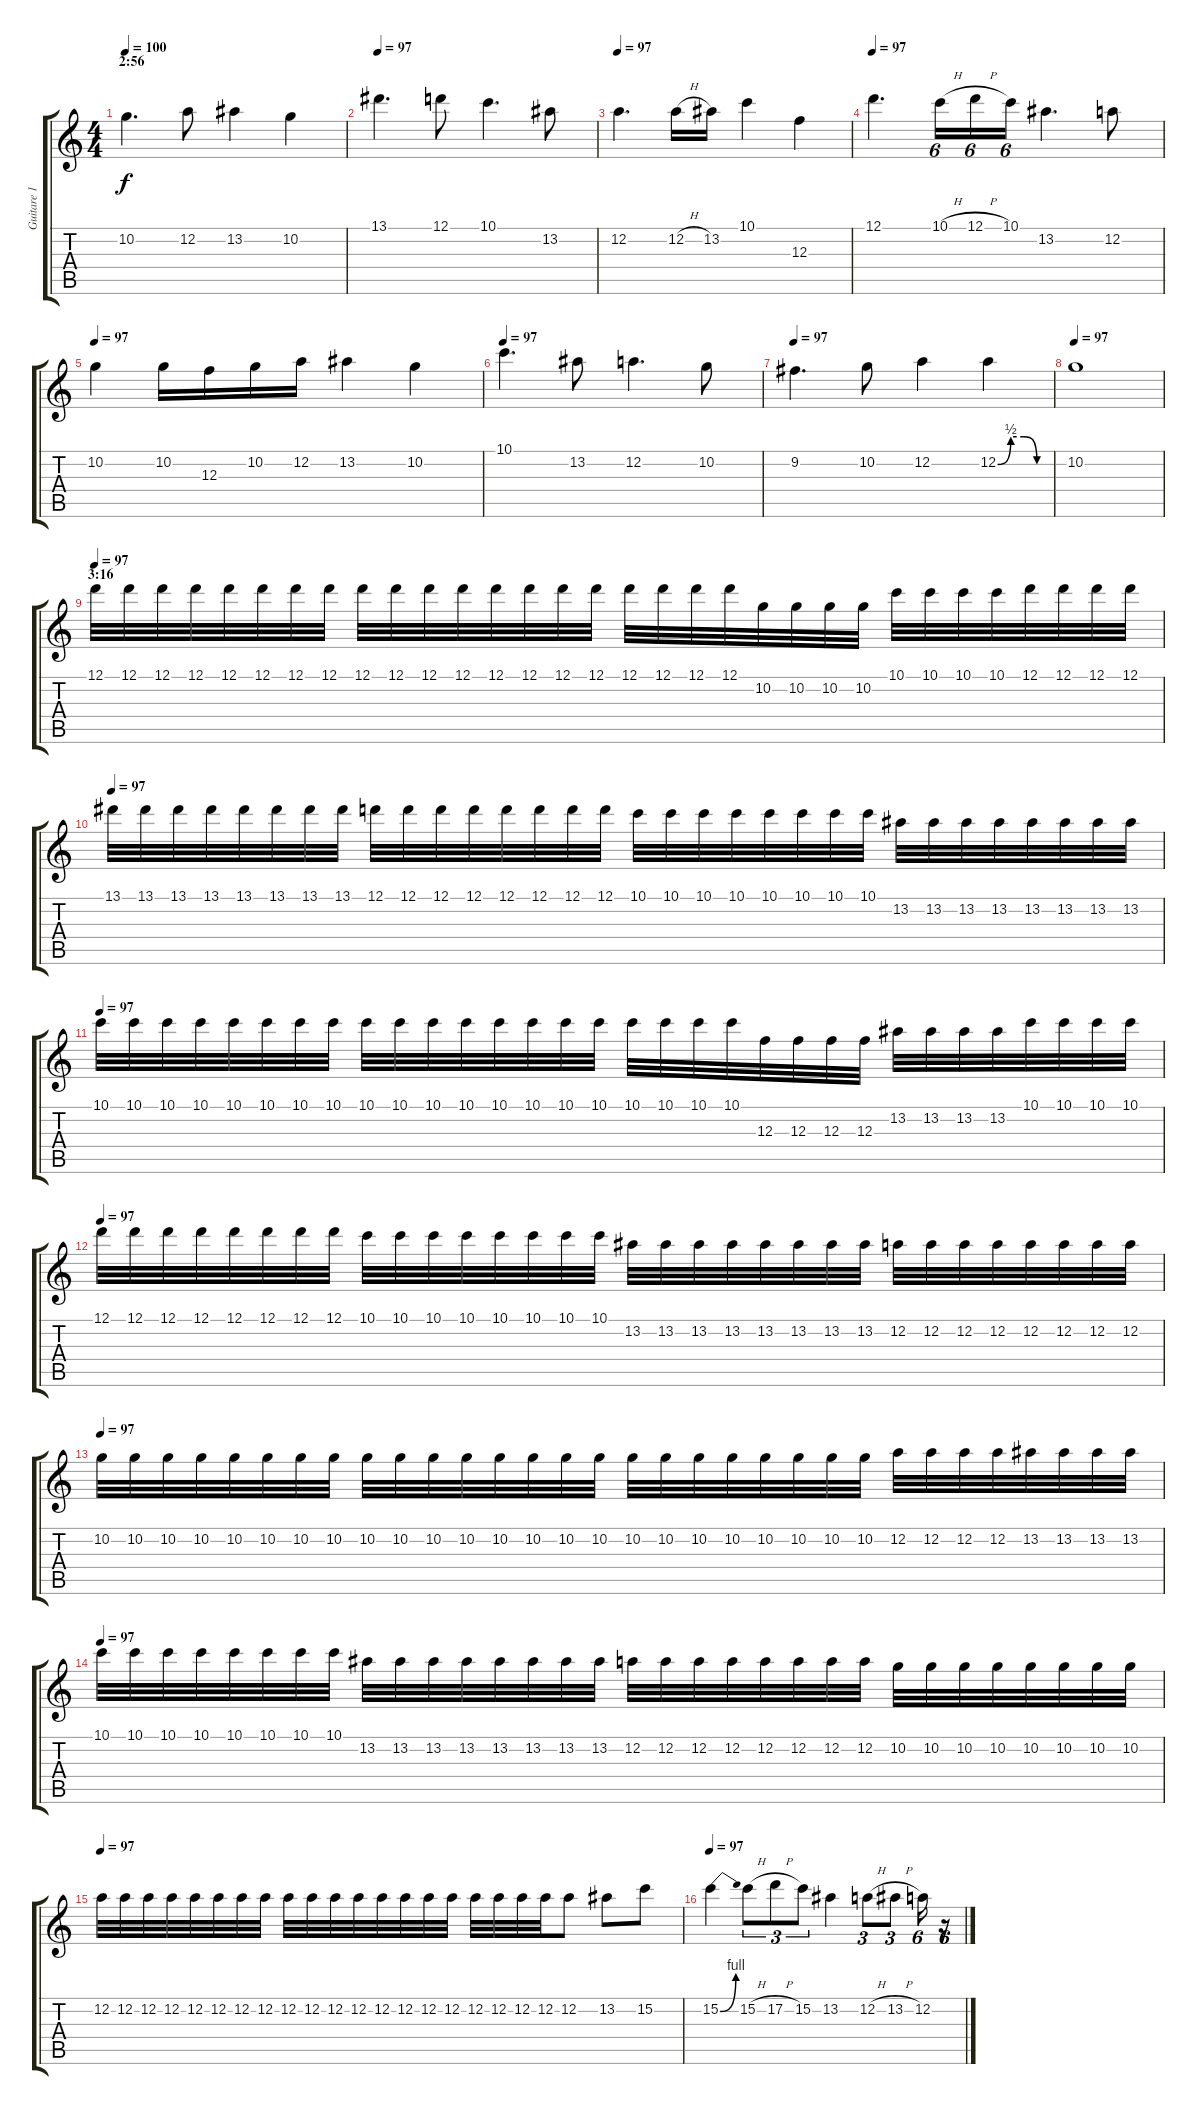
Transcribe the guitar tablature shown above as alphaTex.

\track ("Guitare 1" "Guitare 1") {instrument distortionguitar}
\staff {score tabs}
\tuning (D4 A3 F3 C3 G2 D2) {hide}
\ts (4 4)
\section ("" "2:56")
\tempo 100
\clef g2
\ks c
10.2.4{d dy f volume 13} 12.2.8 13.2.4 10.2.4 |
\tempo 100
\tempo 97
13.1.4{d} 12.1.8 10.1.4{d} 13.2.8 |
\tempo 100
\tempo 97
12.2.4{d} 12.2{h}.16 13.2.16 10.1.4 12.3.4 |
\tempo 100
\tempo 97
12.1.4{d} 10.1{h}.16{tu (6 4)} 12.1{h}.16{tu (6 4)} 10.1.16{tu (6 4)} 13.2.4{d} 12.2.8 |
\tempo 100
\tempo 97
10.2.4 10.2.16 12.3.16 10.2.16 12.2.16 13.2.4 10.2.4 |
\tempo 100
\tempo 97
10.1.4{d} 13.2.8 12.2.4{d} 10.2.8 |
\tempo 100
\tempo 97
9.2.4{d} 10.2.8 12.2.4 12.2{be (custom 0 0 15 2 30 2 45 0 60 0)}.4 |
\tempo 100
\tempo 97
10.2.1 |
\section ("" "3:16")
\tempo 100
\tempo 97
12.1.32{volume 13} 12.1.32 12.1.32 12.1.32 12.1.32 12.1.32 12.1.32 12.1.32 12.1.32 12.1.32 12.1.32 12.1.32 12.1.32 12.1.32 12.1.32 12.1.32 12.1.32 12.1.32 12.1.32 12.1.32 10.2.32 10.2.32 10.2.32 10.2.32 10.1.32 10.1.32 10.1.32 10.1.32 12.1.32 12.1.32 12.1.32 12.1.32 |
\tempo 100
\tempo 97
13.1.32 13.1.32 13.1.32 13.1.32 13.1.32 13.1.32 13.1.32 13.1.32 12.1.32 12.1.32 12.1.32 12.1.32 12.1.32 12.1.32 12.1.32 12.1.32 10.1.32 10.1.32 10.1.32 10.1.32 10.1.32 10.1.32 10.1.32 10.1.32 13.2.32 13.2.32 13.2.32 13.2.32 13.2.32 13.2.32 13.2.32 13.2.32 |
\tempo 100
\tempo 97
10.1.32 10.1.32 10.1.32 10.1.32 10.1.32 10.1.32 10.1.32 10.1.32 10.1.32 10.1.32 10.1.32 10.1.32 10.1.32 10.1.32 10.1.32 10.1.32 10.1.32 10.1.32 10.1.32 10.1.32 12.3.32 12.3.32 12.3.32 12.3.32 13.2.32 13.2.32 13.2.32 13.2.32 10.1.32 10.1.32 10.1.32 10.1.32 |
\tempo 100
\tempo 97
12.1.32 12.1.32 12.1.32 12.1.32 12.1.32 12.1.32 12.1.32 12.1.32 10.1.32 10.1.32 10.1.32 10.1.32 10.1.32 10.1.32 10.1.32 10.1.32 13.2.32 13.2.32 13.2.32 13.2.32 13.2.32 13.2.32 13.2.32 13.2.32 12.2.32 12.2.32 12.2.32 12.2.32 12.2.32 12.2.32 12.2.32 12.2.32 |
\tempo 100
\tempo 97
10.2.32 10.2.32 10.2.32 10.2.32 10.2.32 10.2.32 10.2.32 10.2.32 10.2.32 10.2.32 10.2.32 10.2.32 10.2.32 10.2.32 10.2.32 10.2.32 10.2.32 10.2.32 10.2.32 10.2.32 10.2.32 10.2.32 10.2.32 10.2.32 12.2.32 12.2.32 12.2.32 12.2.32 13.2.32 13.2.32 13.2.32 13.2.32 |
\tempo 100
\tempo 97
10.1.32 10.1.32 10.1.32 10.1.32 10.1.32 10.1.32 10.1.32 10.1.32 13.2.32 13.2.32 13.2.32 13.2.32 13.2.32 13.2.32 13.2.32 13.2.32 12.2.32 12.2.32 12.2.32 12.2.32 12.2.32 12.2.32 12.2.32 12.2.32 10.2.32 10.2.32 10.2.32 10.2.32 10.2.32 10.2.32 10.2.32 10.2.32 |
\tempo 100
\tempo 97
12.2.32 12.2.32 12.2.32 12.2.32 12.2.32 12.2.32 12.2.32 12.2.32 12.2.32 12.2.32 12.2.32 12.2.32 12.2.32 12.2.32 12.2.32 12.2.32 12.2.32 12.2.32 12.2.32 12.2.32 12.2.8 13.2.8 15.2.8 |
\tempo 100
\tempo 97
15.2{be (bend 0 0 60 4)}.4 15.2{h}.8{tu (3 2)} 17.2{h}.8{tu (3 2)} 15.2.8{tu (3 2)} 13.2.4 12.2{h}.8{tu (3 2)} 13.2{h}.8{tu (3 2)} 12.2.16{tu (6 4)} r.16{tu (6 4)}
